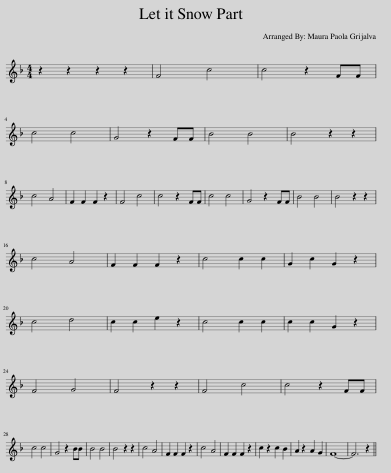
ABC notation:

X:1
L:1/8
M:4/4
I:linebreak $
K:F
V:1 treble
V:1
 z2 z2 z2 z2 | F4 c4 | c4 z2 FF |$ c4 c4 | G4 z2 FF | %5
 B4 B4 | B4 z2 z2 |$ c4 A4 | F2 F2 F2 z2 | F4 c4 | %10
 c4 z2 FF | c4 c4 | G4 z2 FF | B4 B4 | B4 z2 z2 |$ %15
 c4 A4 | F2 F2 F2 z2 | c4 c2 c2 | G2 c2 G2 z2 |$ c4 d4 | %20
 c2 c2 e2 z2 | c4 c2 c2 | c2 c2 G2 z2 |$ F4 G4 | F4 z2 z2 | %25
 F4 c4 | c4 z2 FF |$ c4 c4 | G4 z2 BB | B4 B4 | %30
 B4 z2 z2 | c4 A4 | F2 F2 F2 z2 | c4 A4 | F2 F2 F2 z2 | %35
 c2 z2 c2 B2 | A2 z2 A2 G2 | F8- | F6 z2 || %39
